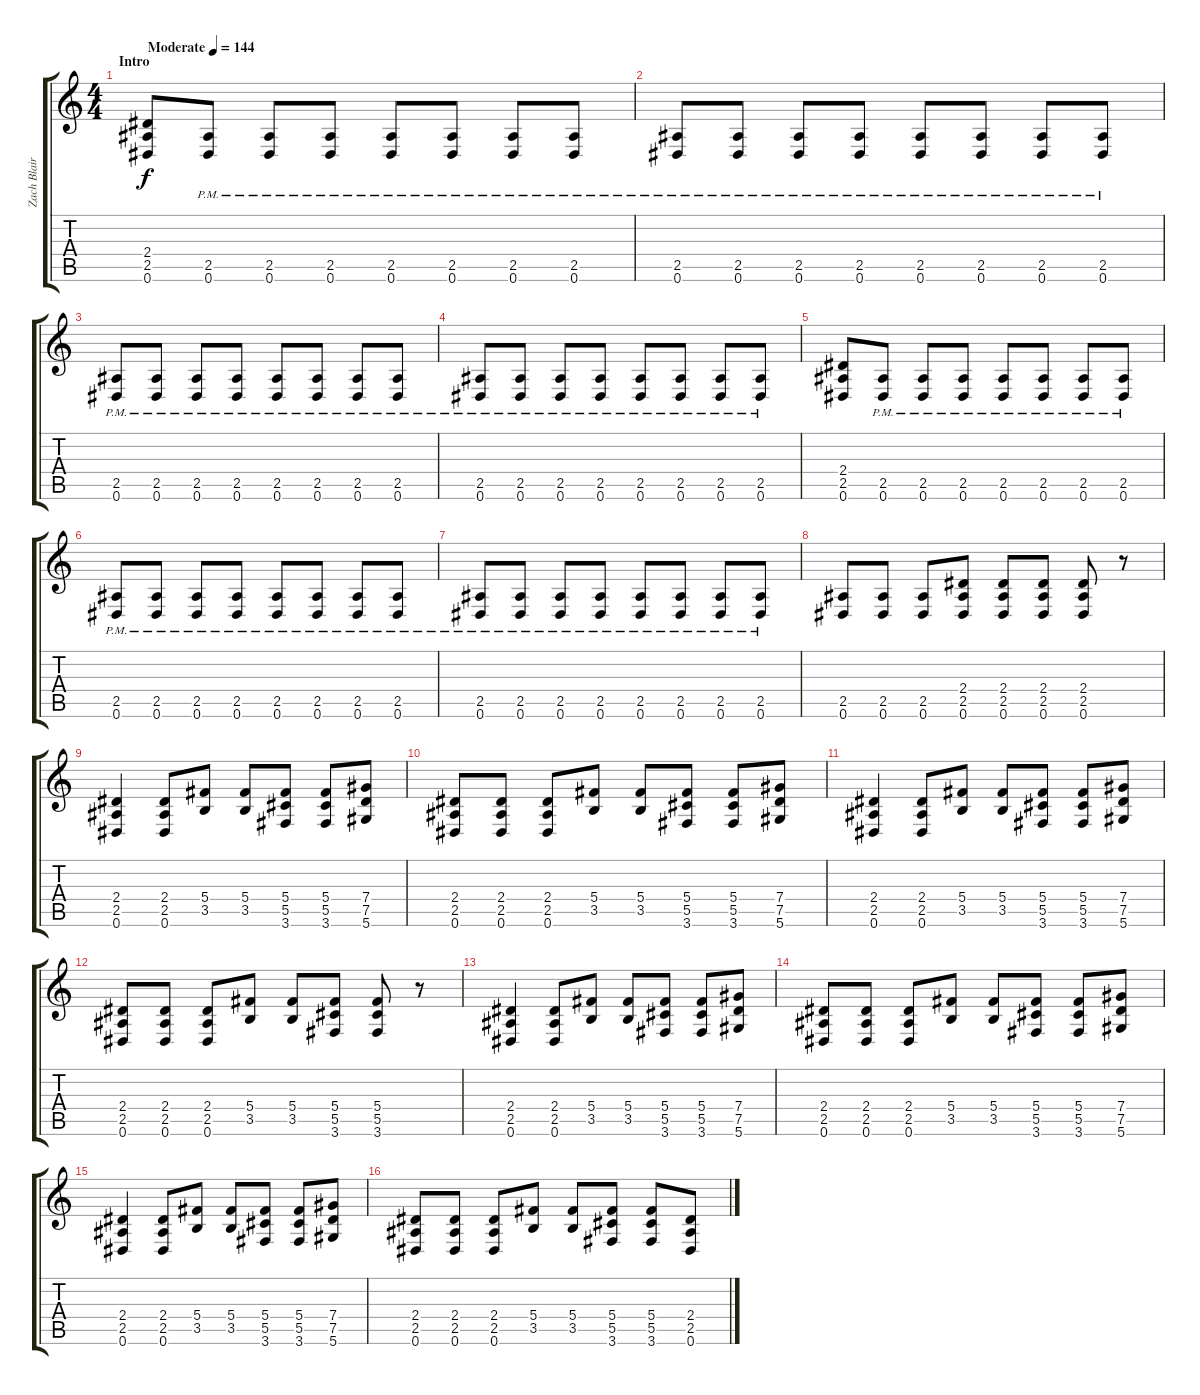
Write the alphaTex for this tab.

\track ("Zach Blair - Guitar One" "Zach Blair") {instrument distortionguitar}
\staff {score tabs}
\tuning (Eb4 Bb3 Gb3 Db3 Ab2 Eb2) {hide}
\ts (4 4)
\section ("" "Intro")
\tempo (144 "Moderate")
\clef g2
\ks c
(2.4 2.5 0.6).8{dy f instrument distortionguitar} (2.5{pm} 0.6{pm}).8 (2.5{pm} 0.6{pm}).8 (2.5{pm} 0.6{pm}).8 (2.5{pm} 0.6{pm}).8 (2.5{pm} 0.6{pm}).8 (2.5{pm} 0.6{pm}).8 (2.5{pm} 0.6{pm}).8 |
(2.5{pm} 0.6{pm}).8 (2.5{pm} 0.6{pm}).8 (2.5{pm} 0.6{pm}).8 (2.5{pm} 0.6{pm}).8 (2.5{pm} 0.6{pm}).8 (2.5{pm} 0.6{pm}).8 (2.5{pm} 0.6{pm}).8 (2.5{pm} 0.6{pm}).8 |
(2.5{pm} 0.6{pm}).8 (2.5{pm} 0.6{pm}).8 (2.5{pm} 0.6{pm}).8 (2.5{pm} 0.6{pm}).8 (2.5{pm} 0.6{pm}).8 (2.5{pm} 0.6{pm}).8 (2.5{pm} 0.6{pm}).8 (2.5{pm} 0.6{pm}).8 |
(2.5{pm} 0.6{pm}).8 (2.5{pm} 0.6{pm}).8 (2.5{pm} 0.6{pm}).8 (2.5{pm} 0.6{pm}).8 (2.5{pm} 0.6{pm}).8 (2.5{pm} 0.6{pm}).8 (2.5{pm} 0.6{pm}).8 (2.5{pm} 0.6{pm}).8 |
(2.4 2.5 0.6).8 (2.5{pm} 0.6{pm}).8 (2.5{pm} 0.6{pm}).8 (2.5{pm} 0.6{pm}).8 (2.5{pm} 0.6{pm}).8 (2.5{pm} 0.6{pm}).8 (2.5{pm} 0.6{pm}).8 (2.5{pm} 0.6{pm}).8 |
(2.5{pm} 0.6{pm}).8 (2.5{pm} 0.6{pm}).8 (2.5{pm} 0.6{pm}).8 (2.5{pm} 0.6{pm}).8 (2.5{pm} 0.6{pm}).8 (2.5{pm} 0.6{pm}).8 (2.5{pm} 0.6{pm}).8 (2.5{pm} 0.6{pm}).8 |
(2.5{pm} 0.6{pm}).8 (2.5{pm} 0.6{pm}).8 (2.5{pm} 0.6{pm}).8 (2.5{pm} 0.6{pm}).8 (2.5{pm} 0.6{pm}).8 (2.5{pm} 0.6{pm}).8 (2.5{pm} 0.6{pm}).8 (2.5{pm} 0.6{pm}).8 |
(2.5 0.6).8 (2.5 0.6).8 (2.5 0.6).8 (2.4 2.5 0.6).8 (2.4 2.5 0.6).8 (2.4 2.5 0.6).8 (2.4 2.5 0.6).8 r.8 |
(2.4 2.5 0.6).4 (2.4 2.5 0.6).8 (5.4 3.5).8 (5.4 3.5).8 (5.4 5.5 3.6).8 (5.4 5.5 3.6).8 (7.4 7.5 5.6).8 |
(2.4 2.5 0.6).8 (2.4 2.5 0.6).8 (2.4 2.5 0.6).8 (5.4 3.5).8 (5.4 3.5).8 (5.4 5.5 3.6).8 (5.4 5.5 3.6).8 (7.4 7.5 5.6).8 |
(2.4 2.5 0.6).4 (2.4 2.5 0.6).8 (5.4 3.5).8 (5.4 3.5).8 (5.4 5.5 3.6).8 (5.4 5.5 3.6).8 (7.4 7.5 5.6).8 |
(2.4 2.5 0.6).8 (2.4 2.5 0.6).8 (2.4 2.5 0.6).8 (5.4 3.5).8 (5.4 3.5).8 (5.4 5.5 3.6).8 (5.4 5.5 3.6).8 r.8 |
(2.4 2.5 0.6).4 (2.4 2.5 0.6).8 (5.4 3.5).8 (5.4 3.5).8 (5.4 5.5 3.6).8 (5.4 5.5 3.6).8 (7.4 7.5 5.6).8 |
(2.4 2.5 0.6).8 (2.4 2.5 0.6).8 (2.4 2.5 0.6).8 (5.4 3.5).8 (5.4 3.5).8 (5.4 5.5 3.6).8 (5.4 5.5 3.6).8 (7.4 7.5 5.6).8 |
(2.4 2.5 0.6).4 (2.4 2.5 0.6).8 (5.4 3.5).8 (5.4 3.5).8 (5.4 5.5 3.6).8 (5.4 5.5 3.6).8 (7.4 7.5 5.6).8 |
(2.4 2.5 0.6).8 (2.4 2.5 0.6).8 (2.4 2.5 0.6).8 (5.4 3.5).8 (5.4 3.5).8 (5.4 5.5 3.6).8 (5.4 5.5 3.6).8 (2.4 2.5 0.6).8
